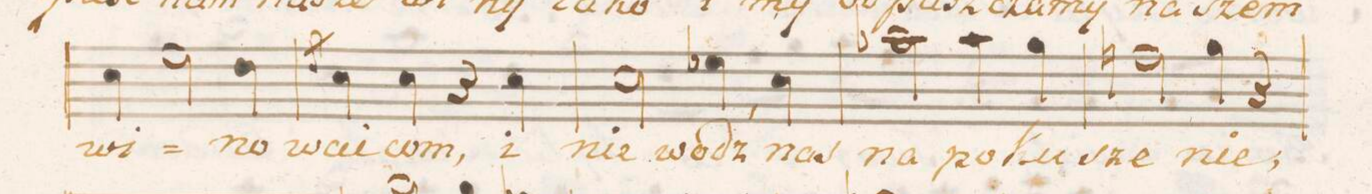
**kern	**text	**dynam
*I"Soprano.	*	*
*clefC1	*	*
*k[b-e-a-d-]	*	*
*met(C.)	*	*
*M4/4	*	*
4a-\	wi-	.
2cc\	.	.
4b-\	-no-	.
=37	=37	=37
8qb-/	.	.
4a-\	wai-	.
4a-\	-com,	.
4r	.	.
4a-\	i	.
=38	=38	=38
2a-\	nie	.
4cc-X\	wodź	.
4a-\	nas	.
=39	=39	=39
2ff-X\	na	.
4ff-\	po-	.
4ee-\	-ku-	.
=40	=40	=40
2ddn\	-sze-	.
4ee-\	-nie,	.
4r	.	.
=41	=41	=41
*-	*-	*-
